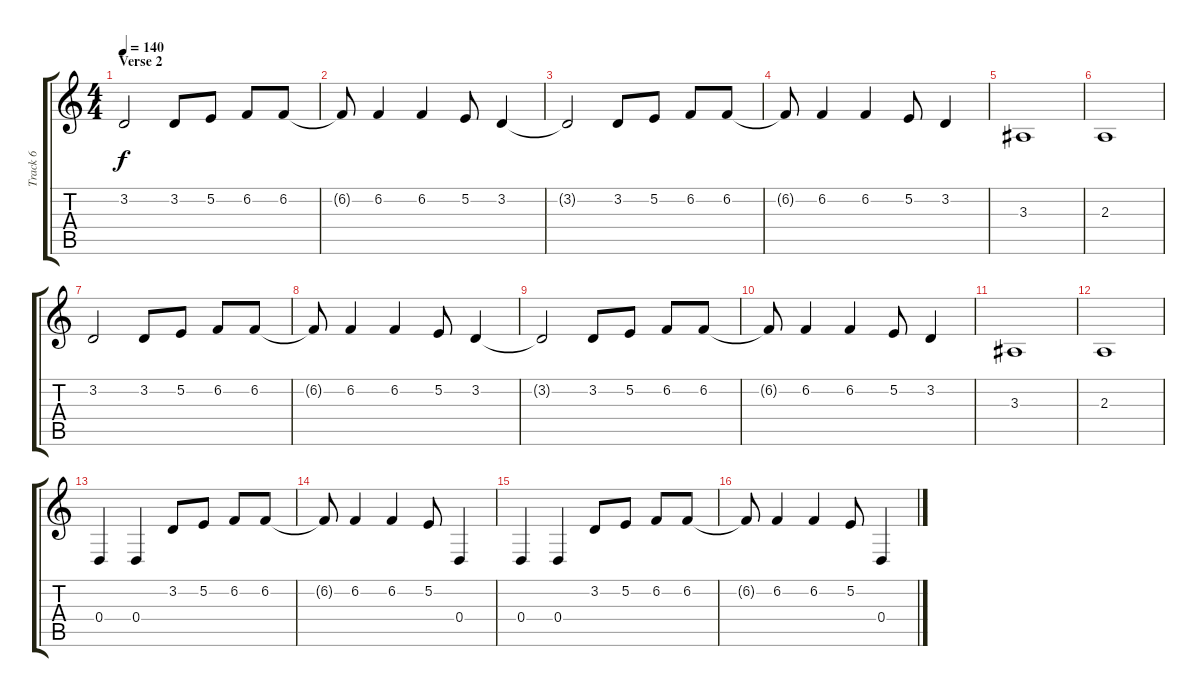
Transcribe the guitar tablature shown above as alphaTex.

\track ("Track 6" "Track 6") {instrument acousticgrandpiano}
\staff {score tabs}
\tuning (E4 B3 G3 D3 A2 D2) {hide}
\ts (4 4)
\section ("" "Verse 2")
\tempo 140
\clef g2
\ks c
3.2.2{dy f} 3.2.8 5.2.8 6.2.8 6.2.8 |
6.2{t}.8 6.2.4 6.2.4 5.2.8 3.2.4 |
3.2{t}.2 3.2.8 5.2.8 6.2.8 6.2.8 |
6.2{t}.8 6.2.4 6.2.4 5.2.8 3.2.4 |
3.3.1 |
2.3.1 |
3.2.2 3.2.8 5.2.8 6.2.8 6.2.8 |
6.2{t}.8 6.2.4 6.2.4 5.2.8 3.2.4 |
3.2{t}.2 3.2.8 5.2.8 6.2.8 6.2.8 |
6.2{t}.8 6.2.4 6.2.4 5.2.8 3.2.4 |
3.3.1 |
2.3.1 |
0.4.4 0.4.4 3.2.8 5.2.8 6.2.8 6.2.8 |
6.2{t}.8 6.2.4 6.2.4 5.2.8 0.4.4 |
0.4.4 0.4.4 3.2.8 5.2.8 6.2.8 6.2.8 |
6.2{t}.8 6.2.4 6.2.4 5.2.8 0.4.4
